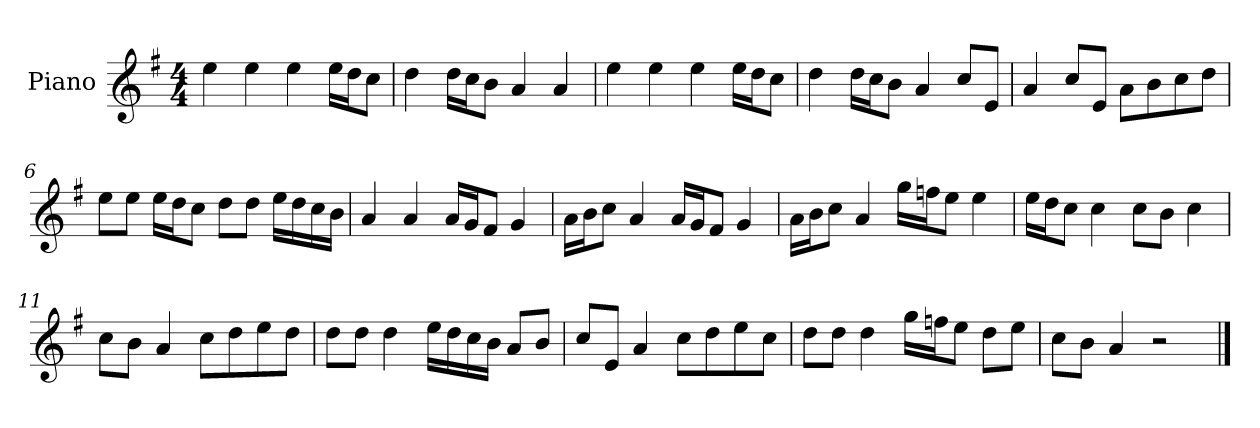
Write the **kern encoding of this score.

**kern
*part1
*staff1
*I"Piano
*I'P-no
*clefG2
*k[f#]
*M4/4
*MM90
=1
4ee\
4ee\
4ee\
16ee\LL
16dd\J
8cc\J
=2
4dd\
16dd\LL
16cc\J
8b\J
4a/
4a/
=3
4ee\
4ee\
4ee\
16ee\LL
16dd\J
8cc\J
=4
4dd\
16dd\LL
16cc\J
8b\J
4a/
8cc/L
8e/J
=5
4a/
8cc/L
8e/J
8a\L
8b\
8cc\
8dd\J
!!LO:LB:g=z
=6
8ee\L
8ee\J
16ee\LL
16dd\J
8cc\J
8dd\L
8dd\J
16ee\LL
16dd\
16cc\
16b\JJ
=7
4a/
4a/
16a/LL
16g/J
8f#/J
4g/
=8
16a\LL
16b\J
8cc\J
4a/
16a/LL
16g/J
8f#/J
4g/
=9
16a\LL
16b\J
8cc\J
4a/
16gg\LL
16ffn\J
8ee\J
4ee\
=10
16ee\LL
16dd\J
8cc\J
4cc\
8cc\L
8b\J
4cc\
!!LO:LB:g=z
=11
8cc\L
8b\J
4a/
8cc\L
8dd\
8ee\
8dd\J
=12
8dd\L
8dd\J
4dd\
16ee\LL
16dd\
16cc\
16b\JJ
8a/L
8b/J
=13
8cc/L
8e/J
4a/
8cc\L
8dd\
8ee\
8cc\J
=14
8dd\L
8dd\J
4dd\
16gg\LL
16ffn\J
8ee\J
8dd\L
8ee\J
=15
8cc\L
8b\J
4a/
2r
==
*-
